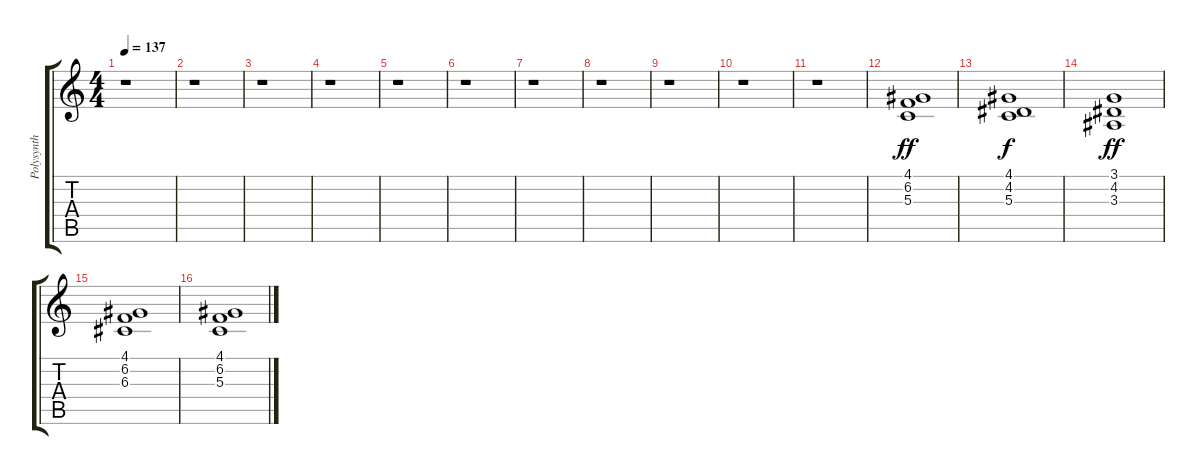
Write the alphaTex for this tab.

\track ("Polysynth (Keyboard)" "Polysynth ") {instrument pad3polysynth}
\staff {score tabs}
\tuning (E4 B3 G3 D3 A2 E2) {hide}
\ts (4 4)
\tempo 137
\clef g2
\ks c
r.1{dy f} |
r.1 |
r.1 |
r.1 |
r.1 |
r.1 |
r.1 |
r.1 |
r.1 |
r.1 |
r.1 |
(4.1 6.2 5.3).1{dy ff} |
(4.1 4.2 5.3).1{dy f} |
(3.1 4.2 3.3).1{dy ff} |
(4.1 6.2 6.3).1 |
(4.1 6.2 5.3).1
